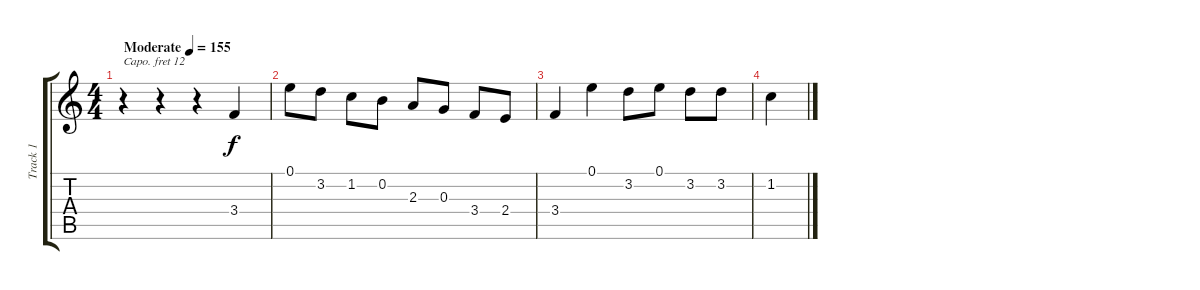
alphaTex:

\track ("Track 1" "Track 1") {instrument brightacousticpiano}
\staff {score tabs}
\capo 12
\tuning (E4 B3 G3 D3 A2 E2) {hide}
\ts (4 4)
\tempo (155 "Moderate")
\clef g2
\ks aminor
r.4{dy f instrument brightacousticpiano} r.4 r.4 3.4.4 |
0.1.8 3.2.8 1.2.8 0.2.8 2.3.8 0.3.8 3.4.8 2.4.8 |
3.4.4 0.1.4 3.2.8 0.1.8 3.2.8 3.2.8 |
1.2.4
